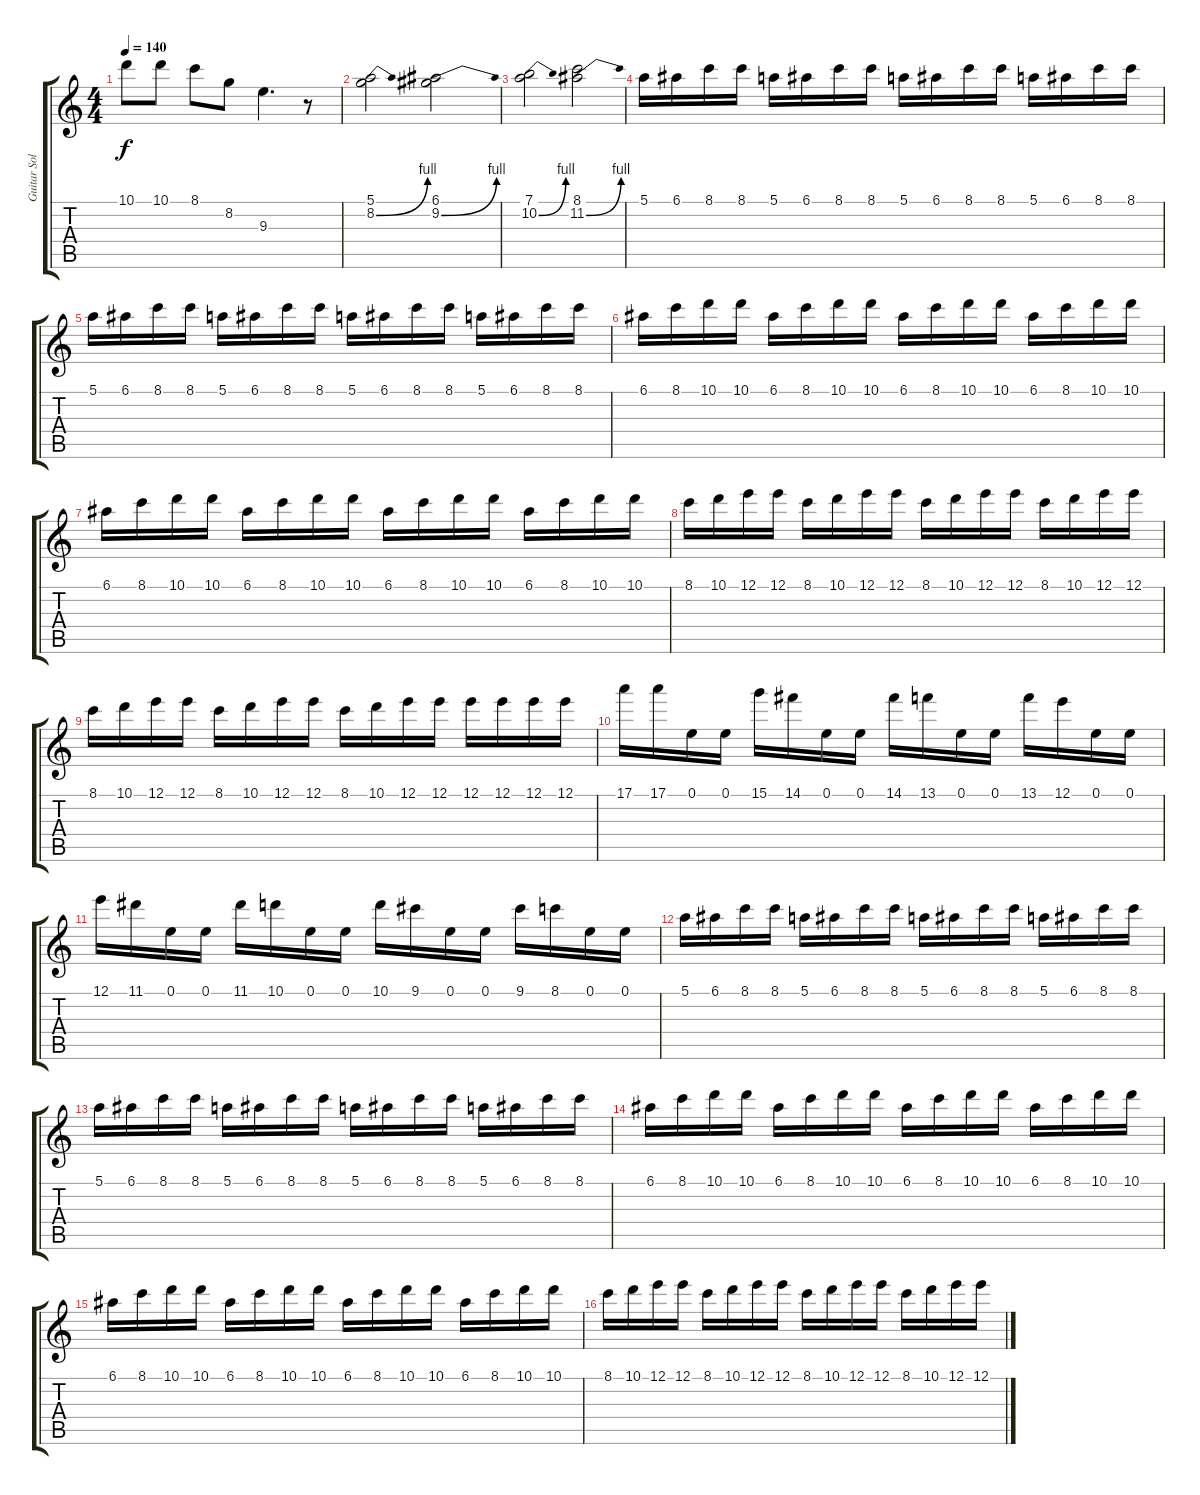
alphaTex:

\track ("Guitar Solo" "Guitar Sol") {instrument distortionguitar}
\staff {score tabs}
\tuning (E4 B3 G3 D3 A2 E2) {hide}
\ts (4 4)
\tempo 140
\clef g2
\ks c
10.1{t}.8{dy f} 10.1.8 8.1.8 8.2.8 9.3.4{d} r.8 |
(5.1 8.2{be (bend 0 0 60 4)}).2 (6.1 9.2{be (bend 0 0 60 4)}).2 |
(7.1 10.2{be (bend 0 0 60 4)}).2 (8.1 11.2{be (bend 0 0 60 4)}).2 |
5.1.16 6.1.16 8.1.16 8.1.16 5.1.16 6.1.16 8.1.16 8.1.16 5.1.16 6.1.16 8.1.16 8.1.16 5.1.16 6.1.16 8.1.16 8.1.16 |
5.1.16 6.1.16 8.1.16 8.1.16 5.1.16 6.1.16 8.1.16 8.1.16 5.1.16 6.1.16 8.1.16 8.1.16 5.1.16 6.1.16 8.1.16 8.1.16 |
6.1.16 8.1.16 10.1.16 10.1.16 6.1.16 8.1.16 10.1.16 10.1.16 6.1.16 8.1.16 10.1.16 10.1.16 6.1.16 8.1.16 10.1.16 10.1.16 |
6.1.16 8.1.16 10.1.16 10.1.16 6.1.16 8.1.16 10.1.16 10.1.16 6.1.16 8.1.16 10.1.16 10.1.16 6.1.16 8.1.16 10.1.16 10.1.16 |
8.1.16 10.1.16 12.1.16 12.1.16 8.1.16 10.1.16 12.1.16 12.1.16 8.1.16 10.1.16 12.1.16 12.1.16 8.1.16 10.1.16 12.1.16 12.1.16 |
8.1.16 10.1.16 12.1.16 12.1.16 8.1.16 10.1.16 12.1.16 12.1.16 8.1.16 10.1.16 12.1.16 12.1.16 12.1.16 12.1.16 12.1.16 12.1.16 |
17.1.16 17.1.16 0.1.16 0.1.16 15.1.16 14.1.16 0.1.16 0.1.16 14.1.16 13.1.16 0.1.16 0.1.16 13.1.16 12.1.16 0.1.16 0.1.16 |
12.1.16 11.1.16 0.1.16 0.1.16 11.1.16 10.1.16 0.1.16 0.1.16 10.1.16 9.1.16 0.1.16 0.1.16 9.1.16 8.1.16 0.1.16 0.1.16 |
5.1.16 6.1.16 8.1.16 8.1.16 5.1.16 6.1.16 8.1.16 8.1.16 5.1.16 6.1.16 8.1.16 8.1.16 5.1.16 6.1.16 8.1.16 8.1.16 |
5.1.16 6.1.16 8.1.16 8.1.16 5.1.16 6.1.16 8.1.16 8.1.16 5.1.16 6.1.16 8.1.16 8.1.16 5.1.16 6.1.16 8.1.16 8.1.16 |
6.1.16 8.1.16 10.1.16 10.1.16 6.1.16 8.1.16 10.1.16 10.1.16 6.1.16 8.1.16 10.1.16 10.1.16 6.1.16 8.1.16 10.1.16 10.1.16 |
6.1.16 8.1.16 10.1.16 10.1.16 6.1.16 8.1.16 10.1.16 10.1.16 6.1.16 8.1.16 10.1.16 10.1.16 6.1.16 8.1.16 10.1.16 10.1.16 |
8.1.16 10.1.16 12.1.16 12.1.16 8.1.16 10.1.16 12.1.16 12.1.16 8.1.16 10.1.16 12.1.16 12.1.16 8.1.16 10.1.16 12.1.16 12.1.16
